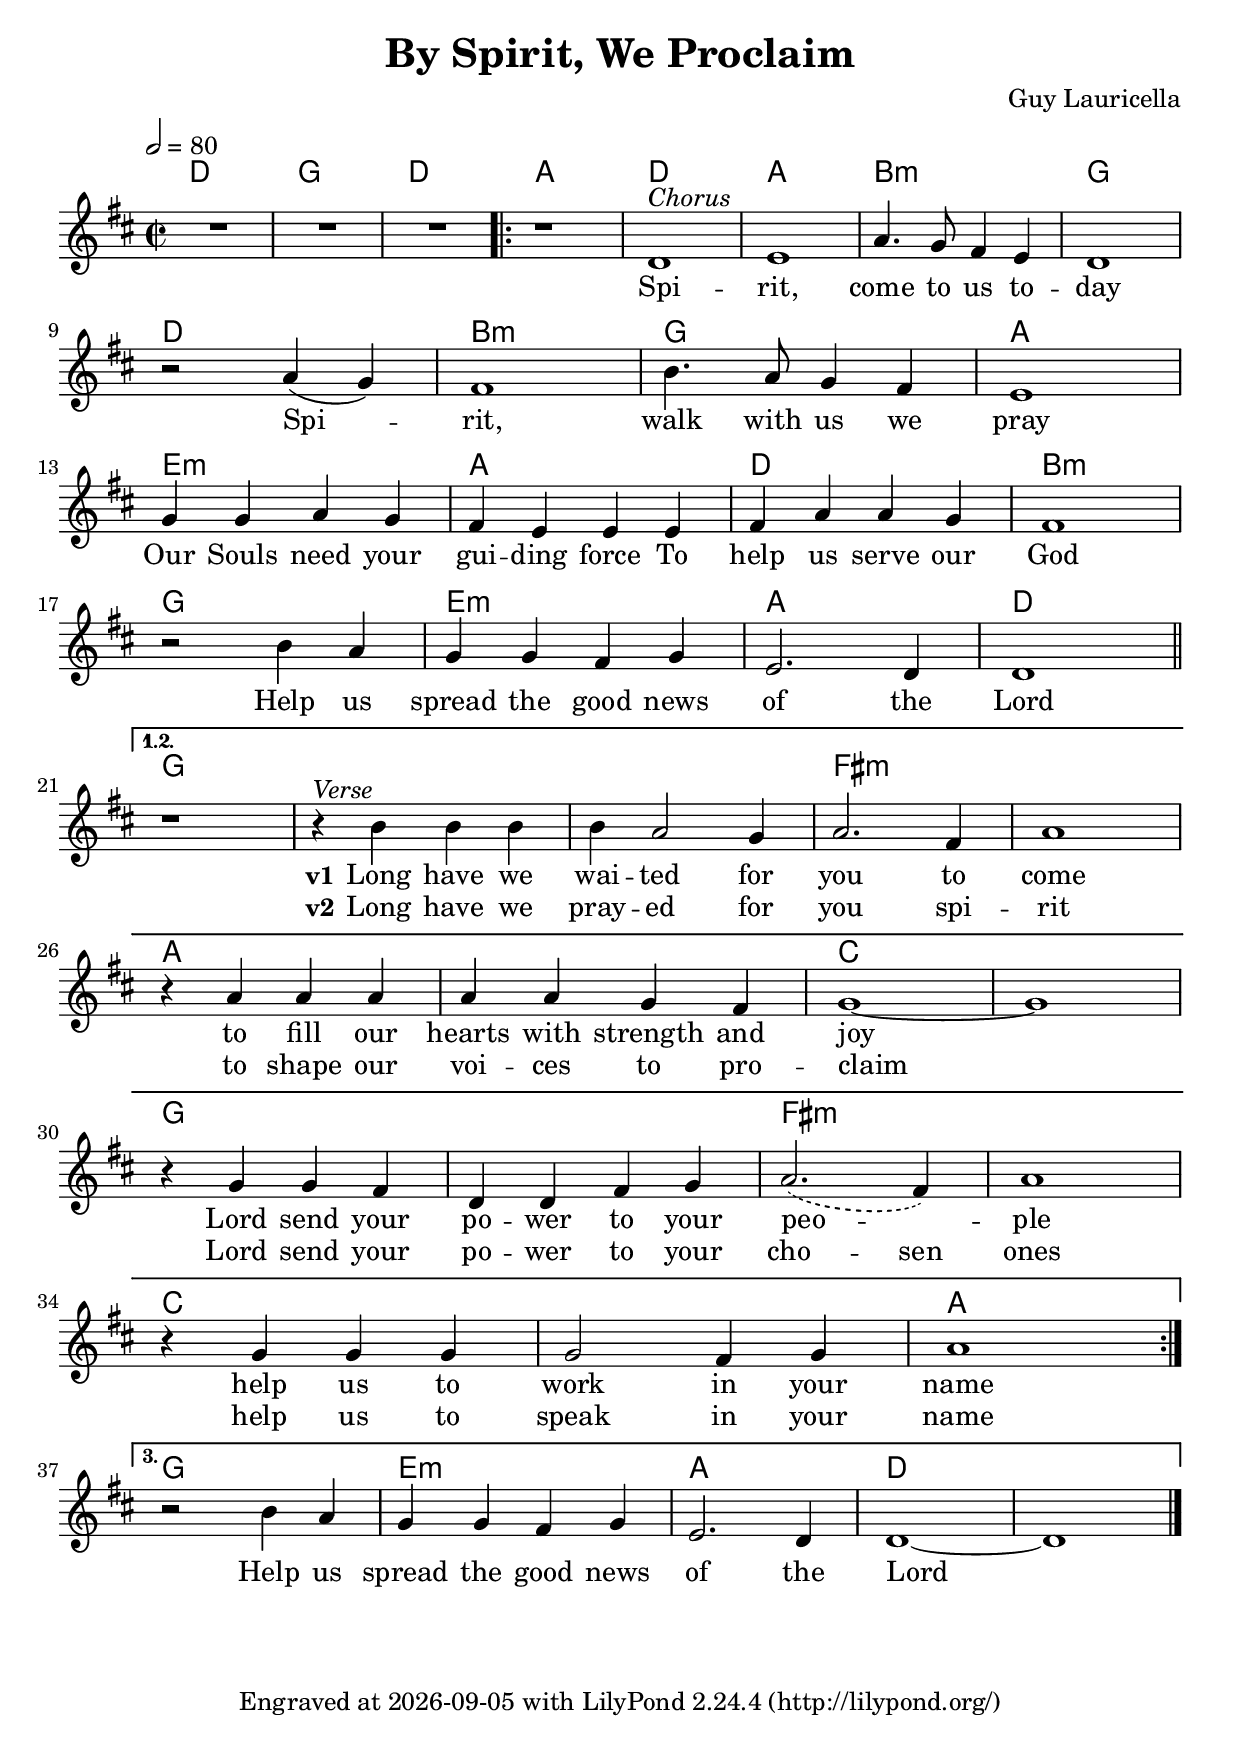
\version "2.24.3"

\header {
  title = "By Spirit, We Proclaim"
  composer = "Guy Lauricella"
  date = 1984
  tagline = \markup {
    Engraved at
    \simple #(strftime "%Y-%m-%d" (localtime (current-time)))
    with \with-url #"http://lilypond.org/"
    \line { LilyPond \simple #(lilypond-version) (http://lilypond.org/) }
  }
}
#(set-global-staff-size 22)

global = {
  \time 2/2
  \tempo 2 = 80
  \key d \major 
}
\include "predefined-guitar-fretboards.ly"

intromelody = { R1*3 }
introchords = \chordmode  {d1 g d }

lastlinemelody = {r2 b4 a g g fis g  e2. d4 d1 }
lastlinechords = \chordmode {g1 e:m a d1*2}
lastlinewords  = \lyricmode { Help us spread the good news of the Lord }

refrainchords = \chordmode { a1 d1 a b:m g  d b:m g a e:m a d b:m g e:m a d  }
refrainmelody = {
  r1 d1^\markup \italic "Chorus" e a4. g8 fis4 e d1 \break
  r2 a'4 (g) fis1  b4. a8 g4 fis  e1 \break
  g4 g a g fis e e
  e fis a a g fis1 \break
  \lastlinemelody \bar "||" \break
}

refrainlyrics = \lyricmode {
  Spi -- rit, come to us to -- day
  Spi -- rit, walk with us we pray
  Our Souls need your gui -- ding force
  To help us serve our God
  Help us spread the good news of the Lord
}

versechords = \chordmode { g1*3 fis1*2:m a c g fis:m c a1 }
versemelody = {
  r1 r4^\markup \italic "Verse" b' b b b a2 g4 a2.fis4 a1
  r4 a a a a a g fis4 g1 ~ g \break
  r4 g g fis d d fis g \set melismaBusyProperties = #'() \slurDashed a2. (fis4) a1 \break \unset melismaBusyProperties \slurSolid
  r4 g g g g2 fis4 g a1  \break
}

verseone = \lyricmode {
  Long have we wai -- ted for you to come
  to fill our hearts with strength and joy
  Lord send your po -- wer to your peo _ -- ple
  help us to work in your name
}
 
versetwo = \lyricmode { 
  Long have we pray -- ed for you spi -- rit
  to shape our voi -- ces to pro -- claim
  Lord send your po -- wer to your cho -- sen ones
  help us to speak in your name
}

\score {
   <<  
  \override Score.NonMusicalPaperColumn.padding = #1
  \new ChordNames \with { midiInstrument = "drawbar organ"} {
    \global \introchords \repeat volta 3 {
      \refrainchords \alternative { 
        \volta 1,2 {\versechords} 
        \volta 3 { \lastlinechords }
      }
    }
  }
  \new Voice = "melody" \with { midiInstrument = "oboe (orch)" } {
    \relative c' {  \global \intromelody \repeat volta 3 { 
      \refrainmelody \alternative {
        \volta 1,2 {
          \versemelody
        }  
        \volta 3 \volta #'() {
            %\section \sectionLabel "Coda" {}
            \relative c'' {   \lastlinemelody ~ d1 \fine \bar "|."  }     
          }
        }
      }        
    }
  }    
  \new Lyrics \lyricsto "melody" {
     << {
      \refrainlyrics \set stanza = "v1"  \verseone
      }
      \new Lyrics {
        \set associatedVoice = "melody"
        \skip 1*36 \set stanza = "v2" \versetwo
      }
      \new Lyrics {
        \set associatedVoice = "melody"
        \skip 1*70 \lastlinewords
      }
    >>
  }
  >>
  \layout {
    indent = 0.0
  }
}
 
\score {
  <<
    \new ChordNames \with { midiInstrument = "drawbar organ"} {
    \global \introchords \unfoldRepeats {
      \repeat volta 3 {
        \refrainchords \alternative { 
          \volta 1,2 {\versechords} 
          \volta 3 { \lastlinechords }
        }
      }
    }
  }
  \new Voice = "melody" \with { midiInstrument = "oboe (orch)" } {
    \relative c'{ \unfoldRepeats { 
      \global \intromelody \repeat volta 3 { 
        \refrainmelody \alternative {
          \volta 1,2 {
            \versemelody
          }  
          \volta 3  {
              %\section \sectionLabel "Coda" {}
              \relative c'' {  \lastlinemelody ~ d1 \fine \bar "|."  }     
          }
            }
          }
        }
      }        
    }
  >>
  \midi {}
}